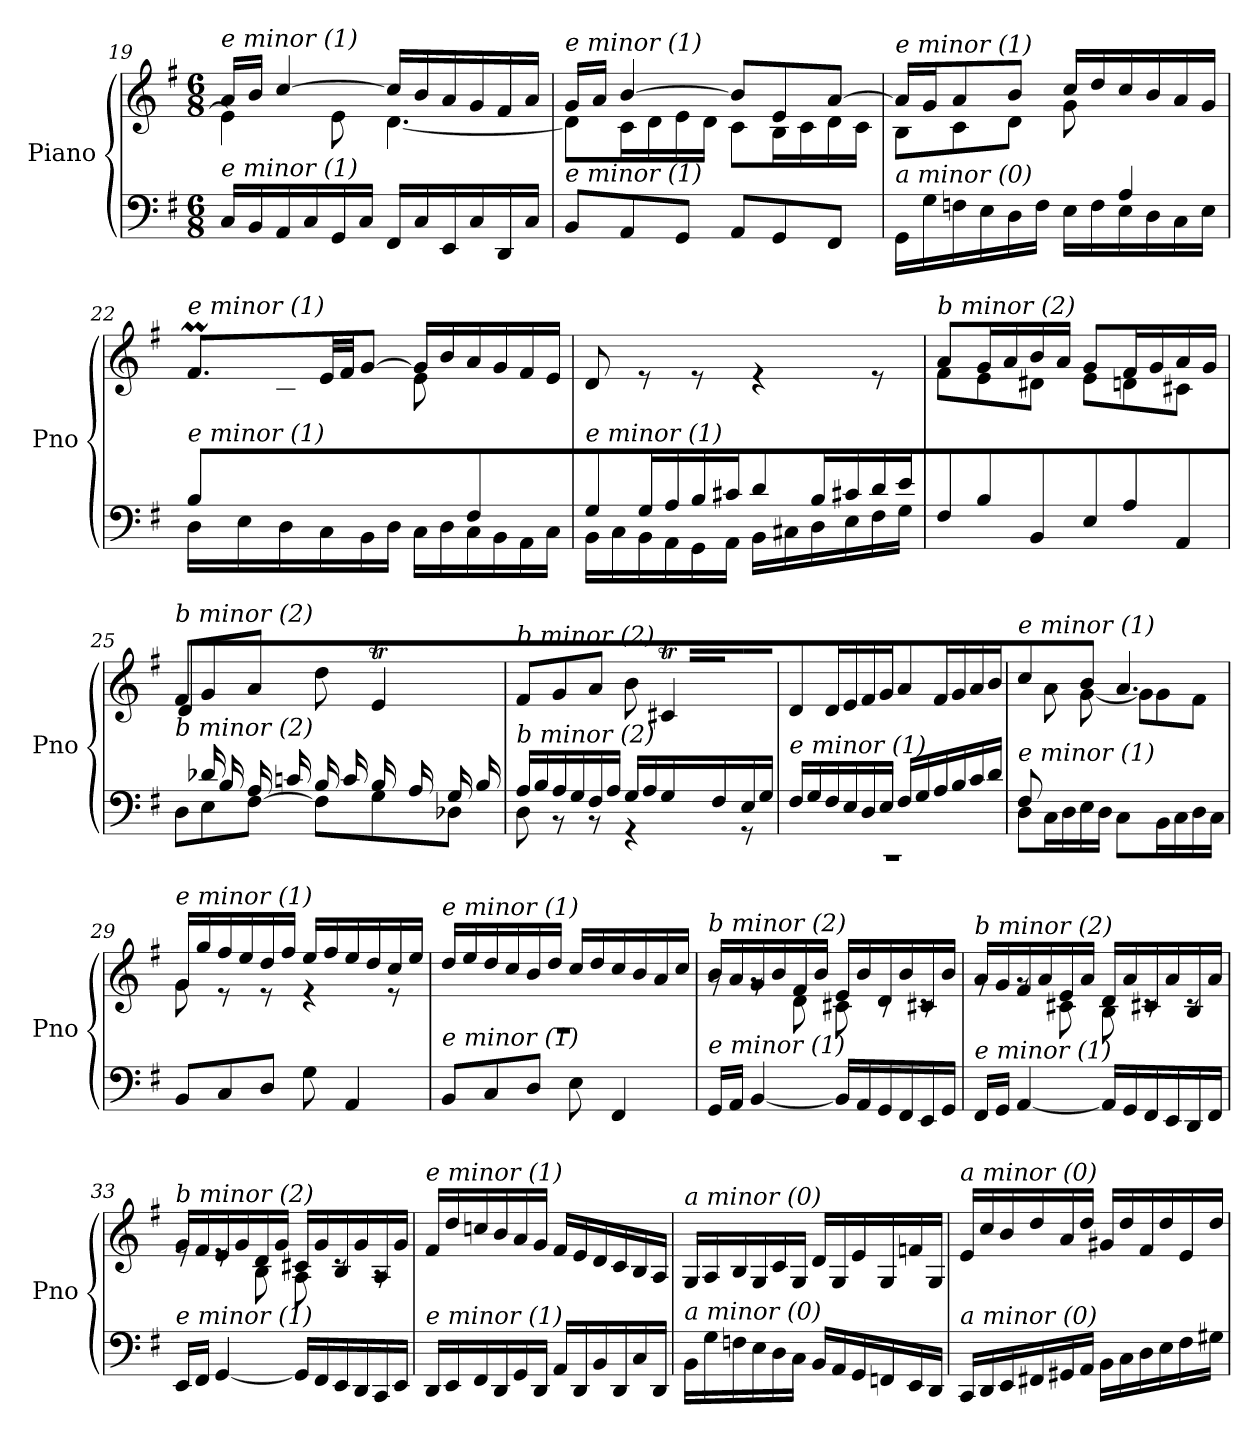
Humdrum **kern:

**kern	**kern
*part1	*part1
*staff2	*staff1
*I"Piano	*
*I'Pno	*
*clefF4	*clefG2
*k[f#]	*k[f#]
*M6/8	*M6/8
=19	=19
*	*^
!	!LO:TX:i:t=e minor (1)	!
!LO:TX:i:t=e minor (1)	!	!
16C/LL	16a/LL	4e\]
16BB/	16b/JJ	.
16AA/	[4cc/	.
16C/	.	.
16GG/	.	8e\
16C/JJ	.	.
16FF#/LL	16cc/LL]	[4.d\
16C/	16b/	.
16EE/	16a/	.
16C/	16g/	.
16DD/	16f#/	.
16C/JJ	16a/JJ	.
=20	=20	=20
!	!LO:TX:i:t=e minor (1)	!
!LO:TX:i:t=e minor (1)	!	!
8BB/L	16g/LL	8d\L]
.	16a/JJ	.
8AA/	[4b/	16c\L
.	.	16d\
8GG/J	.	16e\
.	.	16d\JJ
8AA/L	8b/L]	8c\L
8GG/	8e/	16B\L
.	.	16c\
8FF#/J	[8a/J	16d\
.	.	16c\JJ
=21	=21	=21
*^	*	*
!	!	!LO:TX:i:t=e minor (1)	!
!LO:TX:i:t=a minor (0)	!	!	!
2ryy	16GG\LL	16a/LL]	8B\L
.	16G\	16g/J	.
.	16Fn\	8a/	8c\
.	16E\	.	.
.	16D\	8b/J	8d\J
.	16F\JJ	.	.
.	16E\LL	16cc/LL	8g\
.	16F\	16dd/	.
4A/	16E\	16cc/	4ryy
.	16D\	16b/	.
.	16C\	16a/	.
.	16E\JJ	16g/JJ	.
!!LO:PB:g=z
=22	=22	=22	=22
*	*^	*	*^
!	!	!	!LO:TX:i:t=e minor (1)	!	!
!LO:TX:i:t=e minor (1)	!	!	!	!	!
8B/L	8.ryy	16D\LL	8.f#m/L	8ryy	32g!yy
.	.	.	.	.	32f#!yy
.	.	16E\	.	.	32g!yy
.	.	.	.	.	32f#!yy
4.ryy	.	16D\	.	8c\	32g!yy
.	.	.	.	.	32f#!yy
.	2ryy	16C\	32e/LL	.	2ryy
.	.	.	32f#/JJ	.	.
.	.	16BB\	[8g/J	8d\J	.
.	.	16D\JJ	.	.	.
.	.	16C\LL	16g/LL]	8e\	.
.	.	16D\	16b/	.	.
4F#/	.	16C\	16a/	4ryy	.
.	.	16BB\	16g/	.	.
.	.	16AA\	16f#/	.	.
.	16ryy	16C\JJ	16e/JJ	.	16ryy
=23	=23	=23	=23	=23	=23
!	!	!	!LO:TX:i:t=e minor (1)	!	!
!LO:TX:i:t=e minor (1)	!	!	!	!	!
*	*v	*v	*	*	*
*	*	*v	*v	*v
8G/L	16BB\LL	8d/
.	16C\	.
16G/L	16BB\	8re
16A/	16AA\	.
16B/	16GG\	8re
16c#X/JJ	16AA\JJ	.
8d/L	16BB\LL	4re
.	16C#X\	.
16B/L	16D\	.
16c#X/	16E\	.
16d/	16F#\	8re
16e/JJ	16G\JJ	.
=24	=24	=24
*	*	*^
!	!	!LO:TX:i:t=b minor (2)	!
!LO:TX:i:t=e minor (1)	!	!	!
*v	*v	*	*
8F#\L	8a/L	8f#\L
8B\	16g/L	8e\
.	16a/	.
8BB\J	16b/	8d#X\J
.	16a/JJ	.
8E\L	8g/L	8e\L
8A\	16f#/L	8dn\
.	16g/	.
8AA\J	16a/	8c#X\J
.	16g/JJ	.
=25	=25	=25
*^	*	*^
*	*^	*	*	*
!	!	!	!LO:TX:i:t=b minor (2)	!	!
!LO:TX:i:t=b minor (2)	!	!	!	!	!
2ryy	8ryy	8D\L	8f#/L	2ryy	8d\L
.	16d-Xi/L	8E\	8g/	.	2ryy
.	16B/	.	.	.	.
.	16A/	[8F#\J	8a/J	.	.
.	16cn/JJ	.	.	.	.
.	16B/LL	8F#\L]	8dd\	.	.
.	16c/	.	.	.	.
4ryy	16B/	8G\	4eT/	32f#!yy	.
.	.	.	.	32e!yy	.
.	16A/	.	.	32f#!yy	.
.	.	.	.	[16.e!yy	.
.	16G/	8D-Xi\J	.	.	8ryy
.	16B/JJ	.	.	16e!yy]	.
*	*	*	*	*v	*v
!!LO:LB:g=z
=26	=26	=26	=26	=26
!	!	!	!LO:TX:i:t=b minor (2)	!
!LO:TX:i:t=b minor (2)	!	!	!	!
2ryy	16A/LL	8D\	8f#/L	2ryy
.	16B/	.	.	.
.	16A/	8r	8g/	.
.	16G/	.	.	.
.	16F#/	8r	8a/J	.
.	16A/JJ	.	.	.
.	16G/LL	4r	8b\	.
.	16A/	.	.	.
4ryy	16G/	.	4c#Xt/	32d!yy
.	.	.	.	32c#!yy
.	16F#/	.	.	32d!yy
.	.	.	.	[16.c#!yy
.	16E/	8r	.	.
.	16G/JJ	.	.	16c#!yy]
*	*v	*v	*	*
=27	=27	=27	=27
!	!	!LO:TX:i:t=b minor (2)	!
!LO:TX:i:t=e minor (1)	!	!	!
*	*	*v	*v
2.rCC	16F#/LL	8d/L
.	16G/	.
.	16F#/	16d/L
.	16E/	16e/
.	16D/	16f#/
.	16E/JJ	16g/JJ
.	16F#/LL	8a/L
.	16G/	.
.	16A/	16f#/L
.	16B/	16g/
.	16c/	16a/
.	16d/JJ	16b/JJ
=28	=28	=28
*	*	*^
!	!	!LO:TX:i:t=e minor (1)	!
!LO:TX:i:t=e minor (1)	!	!	!
8F#/L	8D\L	4cc/	8ryy
2ryy	16C\L	.	8a\
.	16D\	.	.
.	16E\	8b/	[8g\J
.	16D\JJ	.	.
.	8C\L	4.a/	8g\L]
.	16BB\L	.	8g\
.	16C\	.	.
8ryy	16D\	.	8f#\J
.	16C\JJ	.	.
=29	=29	=29	=29
!	!	!LO:TX:i:t=e minor (1)	!
!LO:TX:i:t=e minor (1)	!	!	!
*v	*v	*	*
8BB/L	16g/LL	8g\
.	16gg/	.
8C/	16ff#/	8r
.	16ee/	.
8D/J	16dd/	8r
.	16ff#/JJ	.
8G\	16ee/LL	4r
.	16ff#/	.
4AA/	16ee/	.
.	16dd/	.
.	16cc/	8r
.	16ee/JJ	.
!!LO:LB:g=z	!!
=30	=30	=30
!	!LO:TX:i:t=e minor (1)	!
!LO:TX:i:t=e minor (1)	!	!
8BB/L	2.rF	16dd/LL
.	.	16ee/
8C/	.	16dd/
.	.	16cc/
8D/J	.	16b/
.	.	16dd/JJ
8E\	.	16cc/LL
.	.	16dd/
4FF#/	.	16cc/
.	.	16b/
.	.	16a/
.	.	16cc/JJ
=31	=31	=31
!	!LO:TX:i:t=b minor (2)	!
!LO:TX:i:t=e minor (1)	!	!
16GG/LL	16b/LL	8rg
16AA/JJ	16a/	.
[4BB/	16g/	8rg
.	16b/	.
.	16f#/	8d\
.	16b/JJ	.
16BB/LL]	16e/LL	8c#X\
16AA/	16b/	.
16GG/	16d/	8rc
16FF#/	16b/	.
16EE/	16c#X/	8rc
16GG/JJ	16b/JJ	.
=32	=32	=32
!	!LO:TX:i:t=b minor (2)	!
!LO:TX:i:t=e minor (1)	!	!
16FF#/LL	16a/LL	8rg
16GG/JJ	16g/	.
[4AA/	16f#/	8rg
.	16a/	.
.	16e/	8c#X\
.	16a/JJ	.
16AA/LL]	16d/LL	8B\
16GG/	16a/	.
16FF#/	16c#X/	8rc
16EE/	16a/	.
16DD/	16B/	8rc
16FF#/JJ	16a/JJ	.
=33	=33	=33
!	!LO:TX:i:t=b minor (2)	!
!LO:TX:i:t=e minor (1)	!	!
16EE/LL	16g/LL	8re
16FF#/JJ	16f#/	.
[4GG/	16e/	8re
.	16g/	.
.	16d/	8B\
.	16g/JJ	.
16GG/LL]	16c#X/LL	8A\
16FF#/	16g/	.
16EE/	16B/	8rc
16DD/	16g/	.
16CC/	16A/	8rA
16EE/JJ	16g/JJ	.
*	*v	*v
!!LO:LB:g=z
=34	=34
!	!LO:TX:i:t=e minor (1)
!LO:TX:i:t=e minor (1)	!
16DD/LL	16f#/LL
16EE/	16dd/
16FF#/	16ccn/
16DD/	16b/
16GG/	16a/
16DD/JJ	16g/JJ
16AA/LL	16f#/LL
16DD/	16e/
16BB/	16d/
16DD/	16c/
16C/	16B/
16DD/JJ	16A/JJ
=35	=35
!	!LO:TX:i:t=a minor (0)
!LO:TX:i:t=a minor (0)	!
16BB\LL	16G/LL
16G\	16A/
16Fn\	16B/
16E\	16G/
16D\	16c/
16C\JJ	16G/JJ
16BB/LL	16d/LL
16AA/	16G/
16GG/	16e/
16FFn/	16G/
16EE/	16fn/
16DD/JJ	16G/JJ
=36	=36
!	!LO:TX:i:t=a minor (0)
!LO:TX:i:t=a minor (0)	!
16CC/LL	16e/LL
16DD/	16cc/
16EE/	16b/
16FF#X/	16dd/
16GG#X/	16a/
16AA/JJ	16dd/JJ
16BB\LL	16g#X/LL
16C\	16dd/
16D\	16f#/
16E\	16dd/
16F#\	16e/
16G#X\JJ	16dd/JJ
=	=
*-	*-
